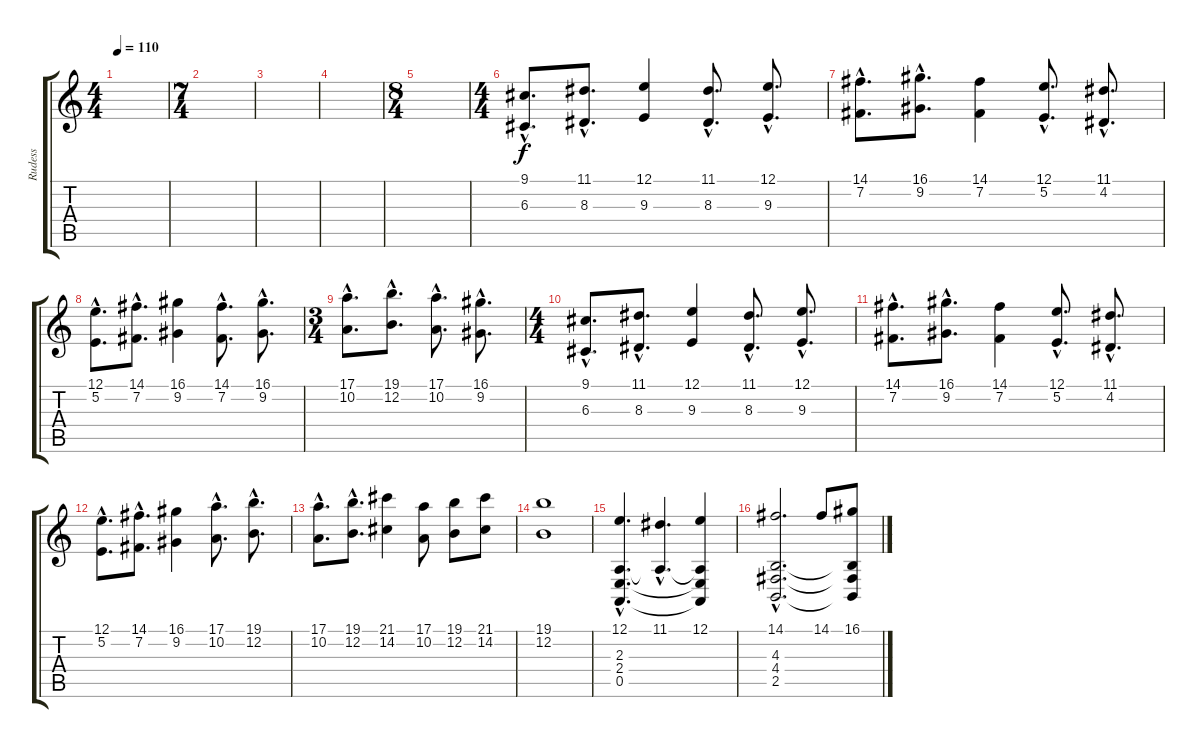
\track ("Rudess" "Rudess") {instrument stringensemble1}
\staff {score tabs}
\tuning (E4 B3 G3 D3 A2 E2) {hide}
\ts (4 4)
\tempo 110
\clef g2
\ks c
|
\ts (7 4)
|
|
|
\ts (8 4)
|
\ts (4 4)
(9.1{hac} 6.3{hac}).8{d} (11.1{hac} 8.3{hac}).8{d} (12.1 9.3).4 (11.1{hac} 8.3{hac}).8{d} (12.1{hac} 9.3{hac}).8{d} |
(14.1{hac} 7.2{hac}).8{d} (16.1{hac} 9.2{hac}).8{d} (14.1 7.2).4 (12.1{hac} 5.2{hac}).8{d} (11.1{hac} 4.2{hac}).8{d} |
(12.1{hac} 5.2{hac}).8{d} (14.1{hac} 7.2{hac}).8{d} (16.1 9.2).4 (14.1{hac} 7.2{hac}).8{d} (16.1{hac} 9.2{hac}).8{d} |
\ts (3 4)
(17.1{hac} 10.2{hac}).8{d} (19.1{hac} 12.2{hac}).8{d} (17.1{hac} 10.2{hac}).8{d} (16.1{hac} 9.2{hac}).8{d} |
\ts (4 4)
(9.1{hac} 6.3{hac}).8{d} (11.1{hac} 8.3{hac}).8{d} (12.1 9.3).4 (11.1{hac} 8.3{hac}).8{d} (12.1{hac} 9.3{hac}).8{d} |
(14.1{hac} 7.2{hac}).8{d} (16.1{hac} 9.2{hac}).8{d} (14.1 7.2).4 (12.1{hac} 5.2{hac}).8{d} (11.1{hac} 4.2{hac}).8{d} |
(12.1{hac} 5.2{hac}).8{d} (14.1{hac} 7.2{hac}).8{d} (16.1 9.2).4 (17.1{hac} 10.2{hac}).8{d} (19.1{hac} 12.2{hac}).8{d} |
(17.1{hac} 10.2{hac}).8{d} (19.1{hac} 12.2{hac}).8{d} (21.1 14.2).4 (17.1 10.2).8 (19.1 12.2).8 (21.1 14.2).8 |
(19.1 12.2).1{volume 11} |
(12.1{hac} 2.3{hac} 2.4{hac} 0.5{hac}).4{d dy f volume 13 instrument stringensemble1} (11.1{hac} 2.3{hac t}).4{d} (12.1 2.3{t} 2.4{t} 0.5{t}).4 |
(14.1{hac} 4.3{hac} 4.4{hac} 2.5{hac}).2{d} 14.1.8 (16.1 4.3{t} 4.4{t} 2.5{t}).8
